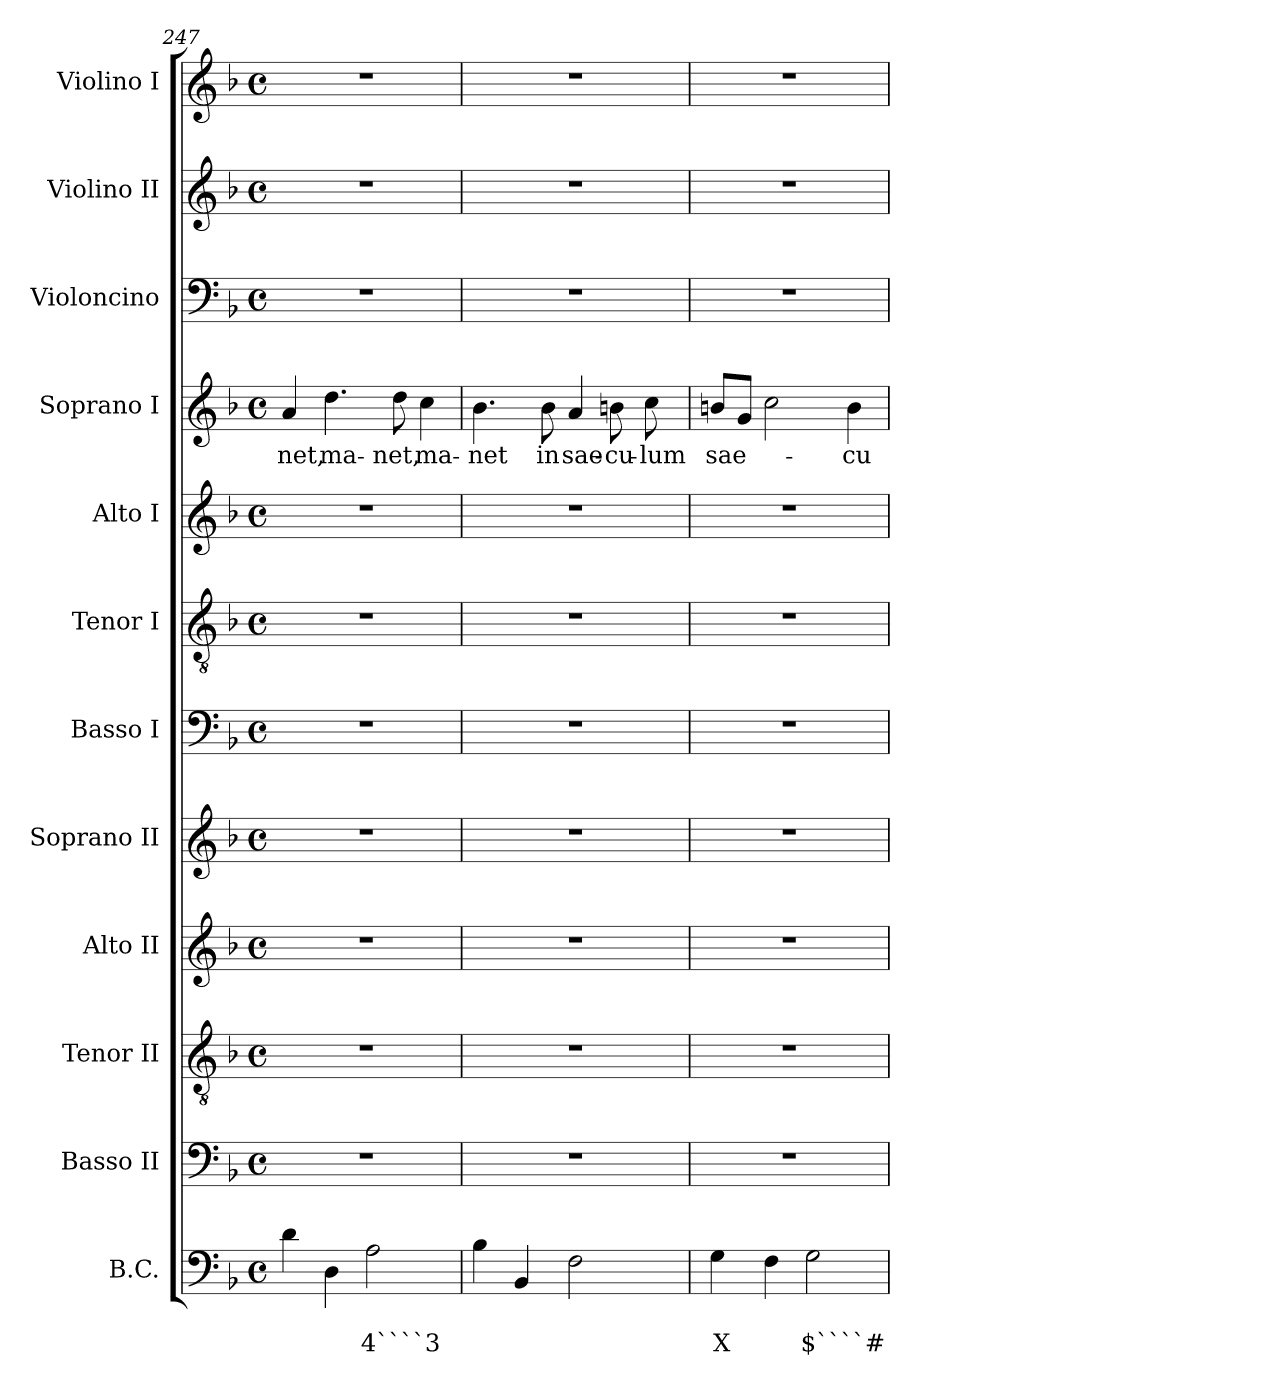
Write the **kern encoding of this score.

**kern	**text	**text	**kern	**kern	**kern	**kern	**kern	**kern	**kern	**kern	**text	**kern	**kern	**kern
*part12	*part12	*part12	*part11	*part10	*part9	*part8	*part7	*part6	*part5	*part4	*part4	*part3	*part2	*part1
*staff12	*staff12	*staff12	*staff11	*staff10	*staff9	*staff8	*staff7	*staff6	*staff5	*staff4	*staff4	*staff3	*staff2	*staff1
*I"B.C.	*	*	*I"Basso II	*I"Tenor II	*I"Alto II	*I"Soprano II	*I"Basso I	*I"Tenor I	*I"Alto I	*I"Soprano I	*	*I"Violoncino	*I"Violino II	*I"Violino I
*I'BC	*	*	*I'B 2	*I'T 2	*I'A 2	*I'S 2	*I'B 1	*I'T 1	*I'A 1	*I'S 1	*	*I'Vc.	*I'Vln. II	*I'Vln. I
!!LO:LB:g=z
*clefF4	*	*	*clefF4	*clefGv2	*clefG2	*clefG2	*clefF4	*clefGv2	*clefG2	*clefG2	*	*clefF4	*clefG2	*clefG2
*k[b-]	*	*	*k[b-]	*k[b-]	*k[b-]	*k[b-]	*k[b-]	*k[b-]	*k[b-]	*k[b-]	*	*k[b-]	*k[b-]	*k[b-]
*F:	*	*	*F:	*F:	*F:	*F:	*F:	*F:	*F:	*F:	*	*F:	*F:	*F:
*M4/4	*	*	*M4/4	*M4/4	*M4/4	*M4/4	*M4/4	*M4/4	*M4/4	*M4/4	*	*M4/4	*M4/4	*M4/4
*met(c)	*	*	*met(c)	*met(c)	*met(c)	*met(c)	*met(c)	*met(c)	*met(c)	*met(c)	*	*met(c)	*met(c)	*met(c)
=247	=247	=247	=247	=247	=247	=247	=247	=247	=247	=247	=247	=247	=247	=247
!	!	!	!	!	!	!	!	!	!	!	!LO:LY:b	!	!	!
4d\	.	.	1r	1r	1r	1r	1r	1r	1r	4a/	-net,	1r	1r	1r
!	!	!	!	!	!	!	!	!	!	!	!LO:LY:b	!	!	!
4D\	.	.	.	.	.	.	.	.	.	4.dd\	ma-	.	.	.
!	!	!LO:LY:b	!	!	!	!	!	!	!	!	!	!	!	!
2A\	.	4````3	.	.	.	.	.	.	.	.	.	.	.	.
!	!	!	!	!	!	!	!	!	!	!	!LO:LY:b	!	!	!
.	.	.	.	.	.	.	.	.	.	8dd\	-net,	.	.	.
!	!	!	!	!	!	!	!	!	!	!	!LO:LY:b	!	!	!
.	.	.	.	.	.	.	.	.	.	4cc\	ma-	.	.	.
=248	=248	=248	=248	=248	=248	=248	=248	=248	=248	=248	=248	=248	=248	=248
!	!	!	!	!	!	!	!	!	!	!	!LO:LY:b	!	!	!
4B-\	.	.	1r	1r	1r	1r	1r	1r	1r	4.b-\	-net	1r	1r	1r
4BB-/	.	.	.	.	.	.	.	.	.	.	.	.	.	.
!	!	!	!	!	!	!	!	!	!	!	!LO:LY:b	!	!	!
.	.	.	.	.	.	.	.	.	.	8b-\	in	.	.	.
!	!	!	!	!	!	!	!	!	!	!	!LO:LY:b	!	!	!
2F\	.	.	.	.	.	.	.	.	.	4a/	sae-	.	.	.
!	!	!	!	!	!	!	!	!	!	!	!LO:LY:b	!	!	!
.	.	.	.	.	.	.	.	.	.	8bn\	-cu-	.	.	.
!	!	!	!	!	!	!	!	!	!	!	!LO:LY:b	!	!	!
.	.	.	.	.	.	.	.	.	.	8cc\	-lum	.	.	.
=249	=249	=249	=249	=249	=249	=249	=249	=249	=249	=249	=249	=249	=249	=249
!	!	!LO:LY:b	!	!	!	!	!	!	!	!	!	!	!	!
!	!	!	!	!	!	!	!	!	!	!	!LO:LY:b	!	!	!
4G\	.	X	1r	1r	1r	1r	1r	1r	1r	8bn/L	sae-	1r	1r	1r
.	.	.	.	.	.	.	.	.	.	8g/J	.	.	.	.
4F\	.	.	.	.	.	.	.	.	.	2cc\	.	.	.	.
!	!	!LO:LY:b	!	!	!	!	!	!	!	!	!	!	!	!
2G\	.	$````#	.	.	.	.	.	.	.	.	.	.	.	.
!	!	!	!	!	!	!	!	!	!	!	!LO:LY:b	!	!	!
.	.	.	.	.	.	.	.	.	.	4b\	-cu-	.	.	.
=	=	=	=	=	=	=	=	=	=	=	=	=	=	=
*-	*-	*-	*-	*-	*-	*-	*-	*-	*-	*-	*-	*-	*-	*-
